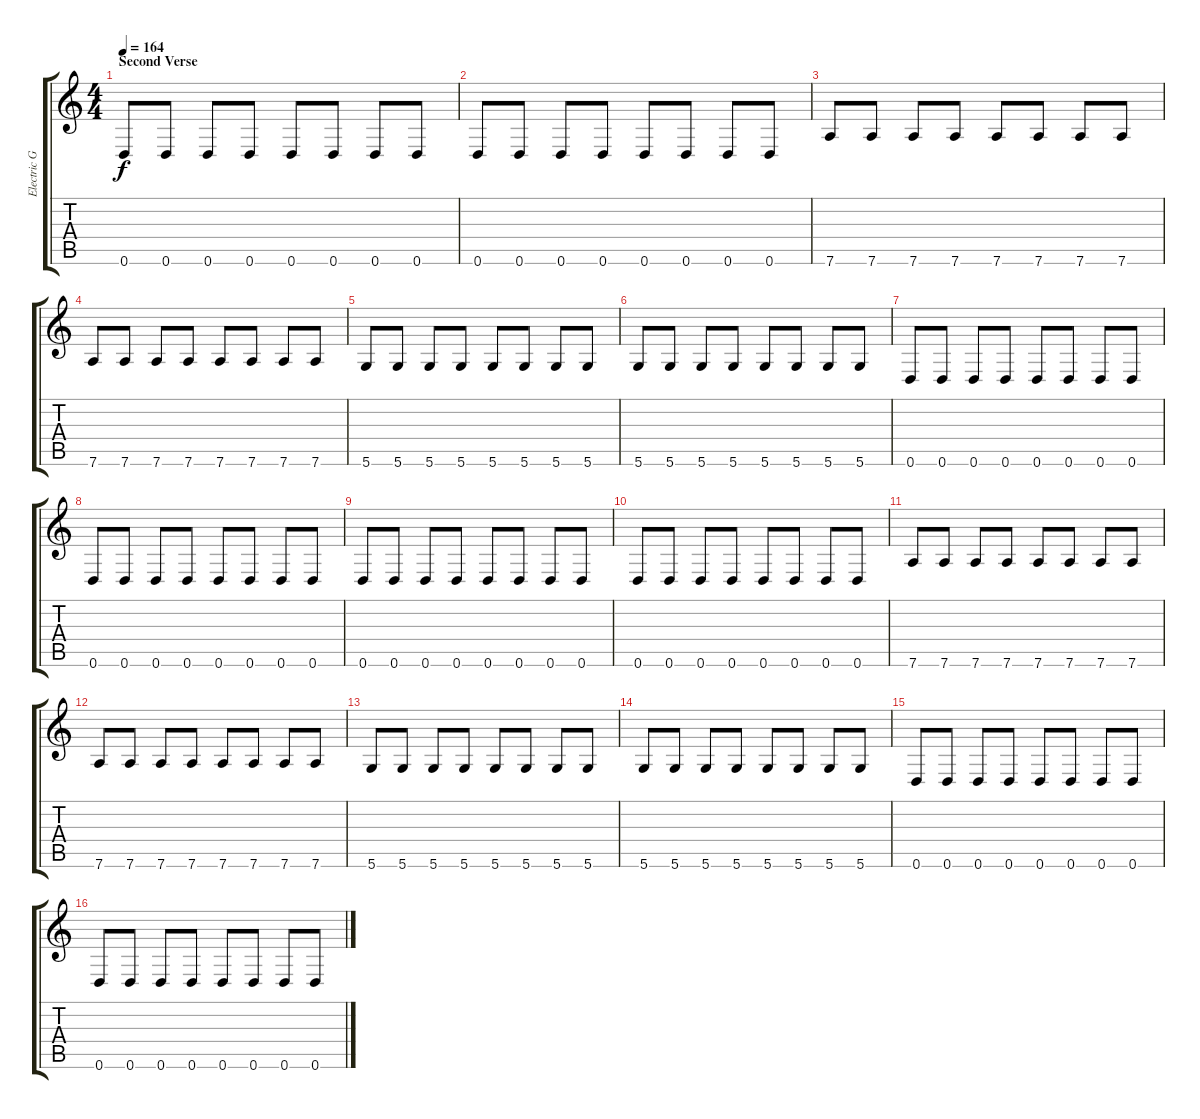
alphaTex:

\track ("Electric Guitar" "Electric G") {instrument electricguitarclean}
\staff {score tabs}
\tuning (E4 B3 G3 D3 A2 D2) {hide}
\ts (4 4)
\section ("" "Second Verse")
\tempo 164
\clef g2
\ks c
0.6.8{dy f} 0.6.8 0.6.8 0.6.8 0.6.8 0.6.8 0.6.8 0.6.8 |
0.6.8 0.6.8 0.6.8 0.6.8 0.6.8 0.6.8 0.6.8 0.6.8 |
7.6.8 7.6.8 7.6.8 7.6.8 7.6.8 7.6.8 7.6.8 7.6.8 |
7.6.8 7.6.8 7.6.8 7.6.8 7.6.8 7.6.8 7.6.8 7.6.8 |
5.6.8 5.6.8 5.6.8 5.6.8 5.6.8 5.6.8 5.6.8 5.6.8 |
5.6.8 5.6.8 5.6.8 5.6.8 5.6.8 5.6.8 5.6.8 5.6.8 |
0.6.8 0.6.8 0.6.8 0.6.8 0.6.8 0.6.8 0.6.8 0.6.8 |
0.6.8 0.6.8 0.6.8 0.6.8 0.6.8 0.6.8 0.6.8 0.6.8 |
0.6.8 0.6.8 0.6.8 0.6.8 0.6.8 0.6.8 0.6.8 0.6.8 |
0.6.8 0.6.8 0.6.8 0.6.8 0.6.8 0.6.8 0.6.8 0.6.8 |
7.6.8 7.6.8 7.6.8 7.6.8 7.6.8 7.6.8 7.6.8 7.6.8 |
7.6.8 7.6.8 7.6.8 7.6.8 7.6.8 7.6.8 7.6.8 7.6.8 |
5.6.8 5.6.8 5.6.8 5.6.8 5.6.8 5.6.8 5.6.8 5.6.8 |
5.6.8 5.6.8 5.6.8 5.6.8 5.6.8 5.6.8 5.6.8 5.6.8 |
0.6.8 0.6.8 0.6.8 0.6.8 0.6.8 0.6.8 0.6.8 0.6.8 |
0.6.8 0.6.8 0.6.8 0.6.8 0.6.8 0.6.8 0.6.8 0.6.8
